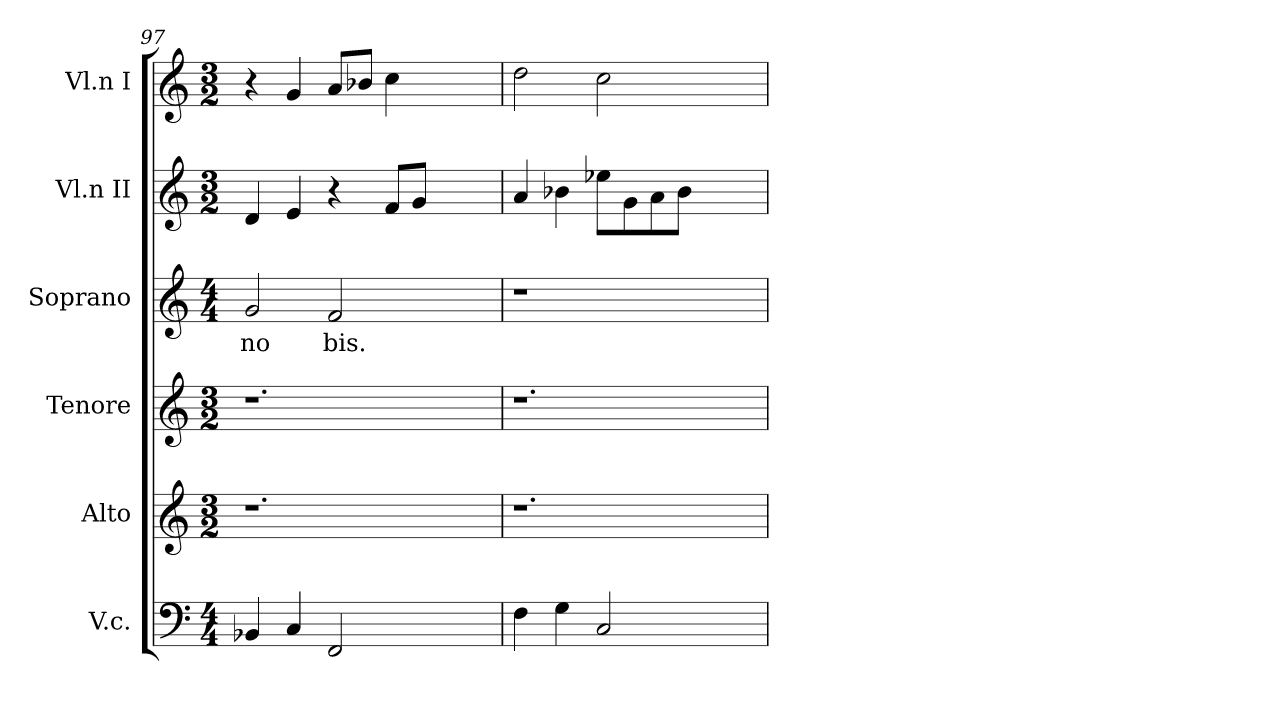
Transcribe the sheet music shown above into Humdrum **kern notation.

**kern	**kern	**kern	**kern	**text	**kern	**kern
*part6	*part5	*part4	*part3	*part3	*part2	*part1
*staff6	*staff5	*staff4	*staff3	*staff3	*staff2	*staff1
*I"V.c.	*I"Alto	*I"Tenore	*I"Soprano	*	*I"Vl.n II	*I"Vl.n I
*I'V.c.	*I'Alto	*I'Tenore	*I'Soprano	*	*I'Vl.n II	*I'Vl.n I
!!LO:LB:g=z
*clefF4	*clefG2	*clefG2	*clefG2	*	*clefG2	*clefG2
*k[]	*k[]	*k[]	*k[]	*	*k[]	*k[]
*C:	*C:	*C:	*C:	*	*C:	*C:
*M4/4	*M3/2	*M3/2	*M4/4	*	*M3/2	*M3/2
=97	=97	=97	=97	=97	=97	=97
!	!	!	!	!LO:LY:b	!	!
4BB-X/	1.r	1.r	2g/	no	4d/	4r
4C/	.	.	.	.	4e/	4g/
!	!	!	!	!LO:LY:b	!	!
2FF/	.	.	2f/	bis.	4r	8a/L
.	.	.	.	.	.	8b-X/J
.	.	.	.	.	8f/L	4cc\
.	.	.	.	.	8g/J	.
2ryy	.	.	2ryy	.	2ryy	2ryy
=98	=98	=98	=98	=98	=98	=98
4F\	1.r	1.r	1r	.	4a/	2dd\
4G\	.	.	.	.	4b-X\	.
2C/	.	.	.	.	8ee-X\L	2cc\
.	.	.	.	.	8g\	.
.	.	.	.	.	8a\	.
.	.	.	.	.	8b-\J	.
2ryy	.	.	2ryy	.	2ryy	2ryy
=	=	=	=	=	=	=
*-	*-	*-	*-	*-	*-	*-
